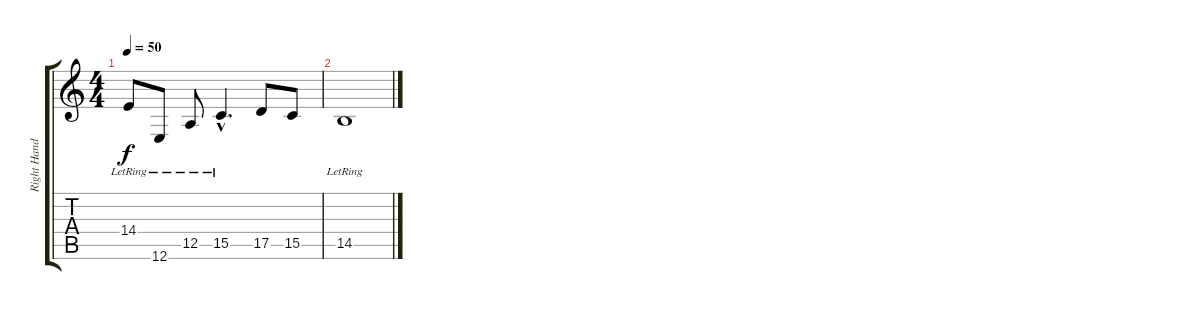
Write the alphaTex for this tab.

\track ("Right Hand" "Right Hand") {instrument acousticgrandpiano}
\staff {score tabs}
\tuning (E4 B3 G3 D3 A2 E2) {hide}
\ts (4 4)
\tempo 50
\clef g2
\ks c
14.4{lr}.8{dy f} 12.6{lr}.8 12.5{lr}.8 15.5{hac lr}.4{d} 17.5.8 15.5.8 |
14.5{lr}.1
